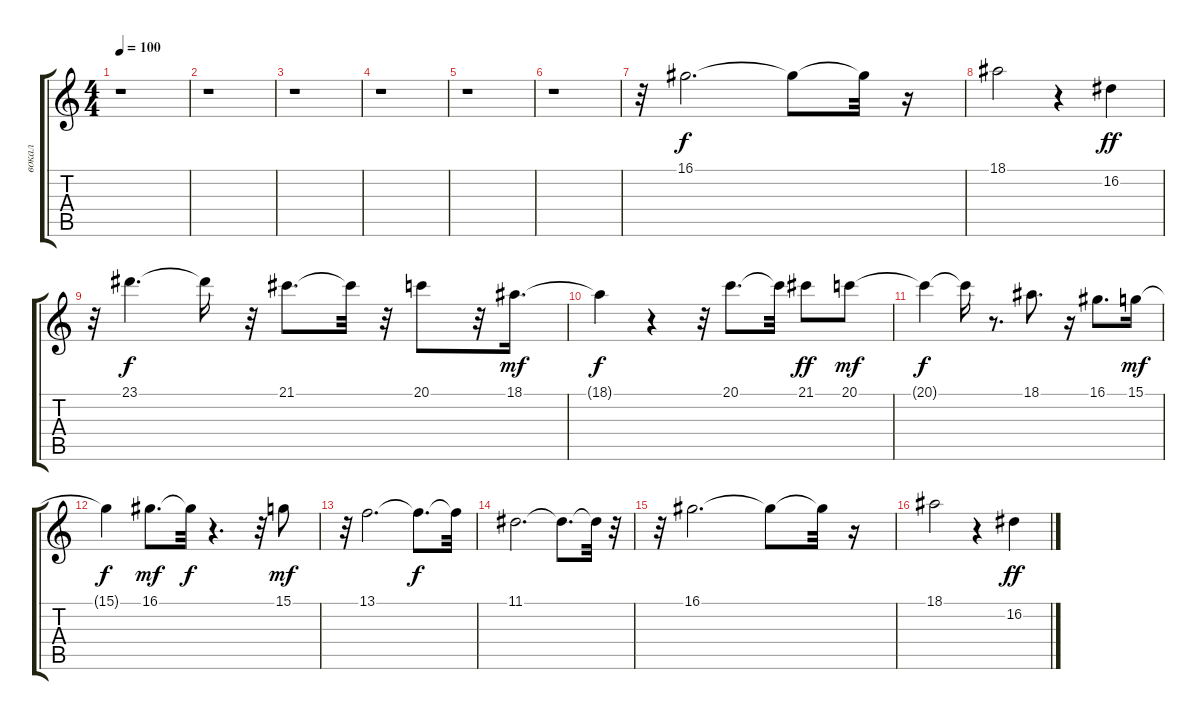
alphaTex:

\track ("вокал" "вокал") {instrument flute}
\staff {score tabs}
\tuning (E4 B3 G3 D3 A2 E2) {hide}
\ts (4 4)
\tempo 100
\clef g2
\ks c
r.1{dy f} |
r.1 |
r.1 |
r.1 |
r.1 |
r.1 |
r.32 16.1.2{d} 16.1{t}.8 16.1{t}.32 r.16 |
18.1.2 r.4 16.2.4{dy ff} |
r.32 23.1.4{d dy f} 23.1{t}.16 r.32 21.1.8{d} 21.1{t}.32 r.32 20.1.8 r.32 18.1.16{d dy mf} |
18.1{t}.4{dy f} r.4 r.32 20.1.8{d} 20.1{t}.32 21.1.8{dy ff} 20.1.8{dy mf} |
20.1{t}.4{dy f} 20.1{t}.16 r.8{d} 18.1.8{d} r.16 16.1.8{d} 15.1.16{dy mf} |
15.1{t}.4{dy f} 16.1.8{d dy mf} 16.1{t}.32{dy f} r.4{d} r.32 15.1.8{dy mf} |
r.32 13.1.2{d} 13.1{t}.8{d dy f} 13.1{t}.32 |
11.1.2{d} 11.1{t}.8{d} 11.1{t}.32 r.32 |
r.32 16.1.2{d} 16.1{t}.8 16.1{t}.32 r.16 |
18.1.2 r.4 16.2.4{dy ff}
